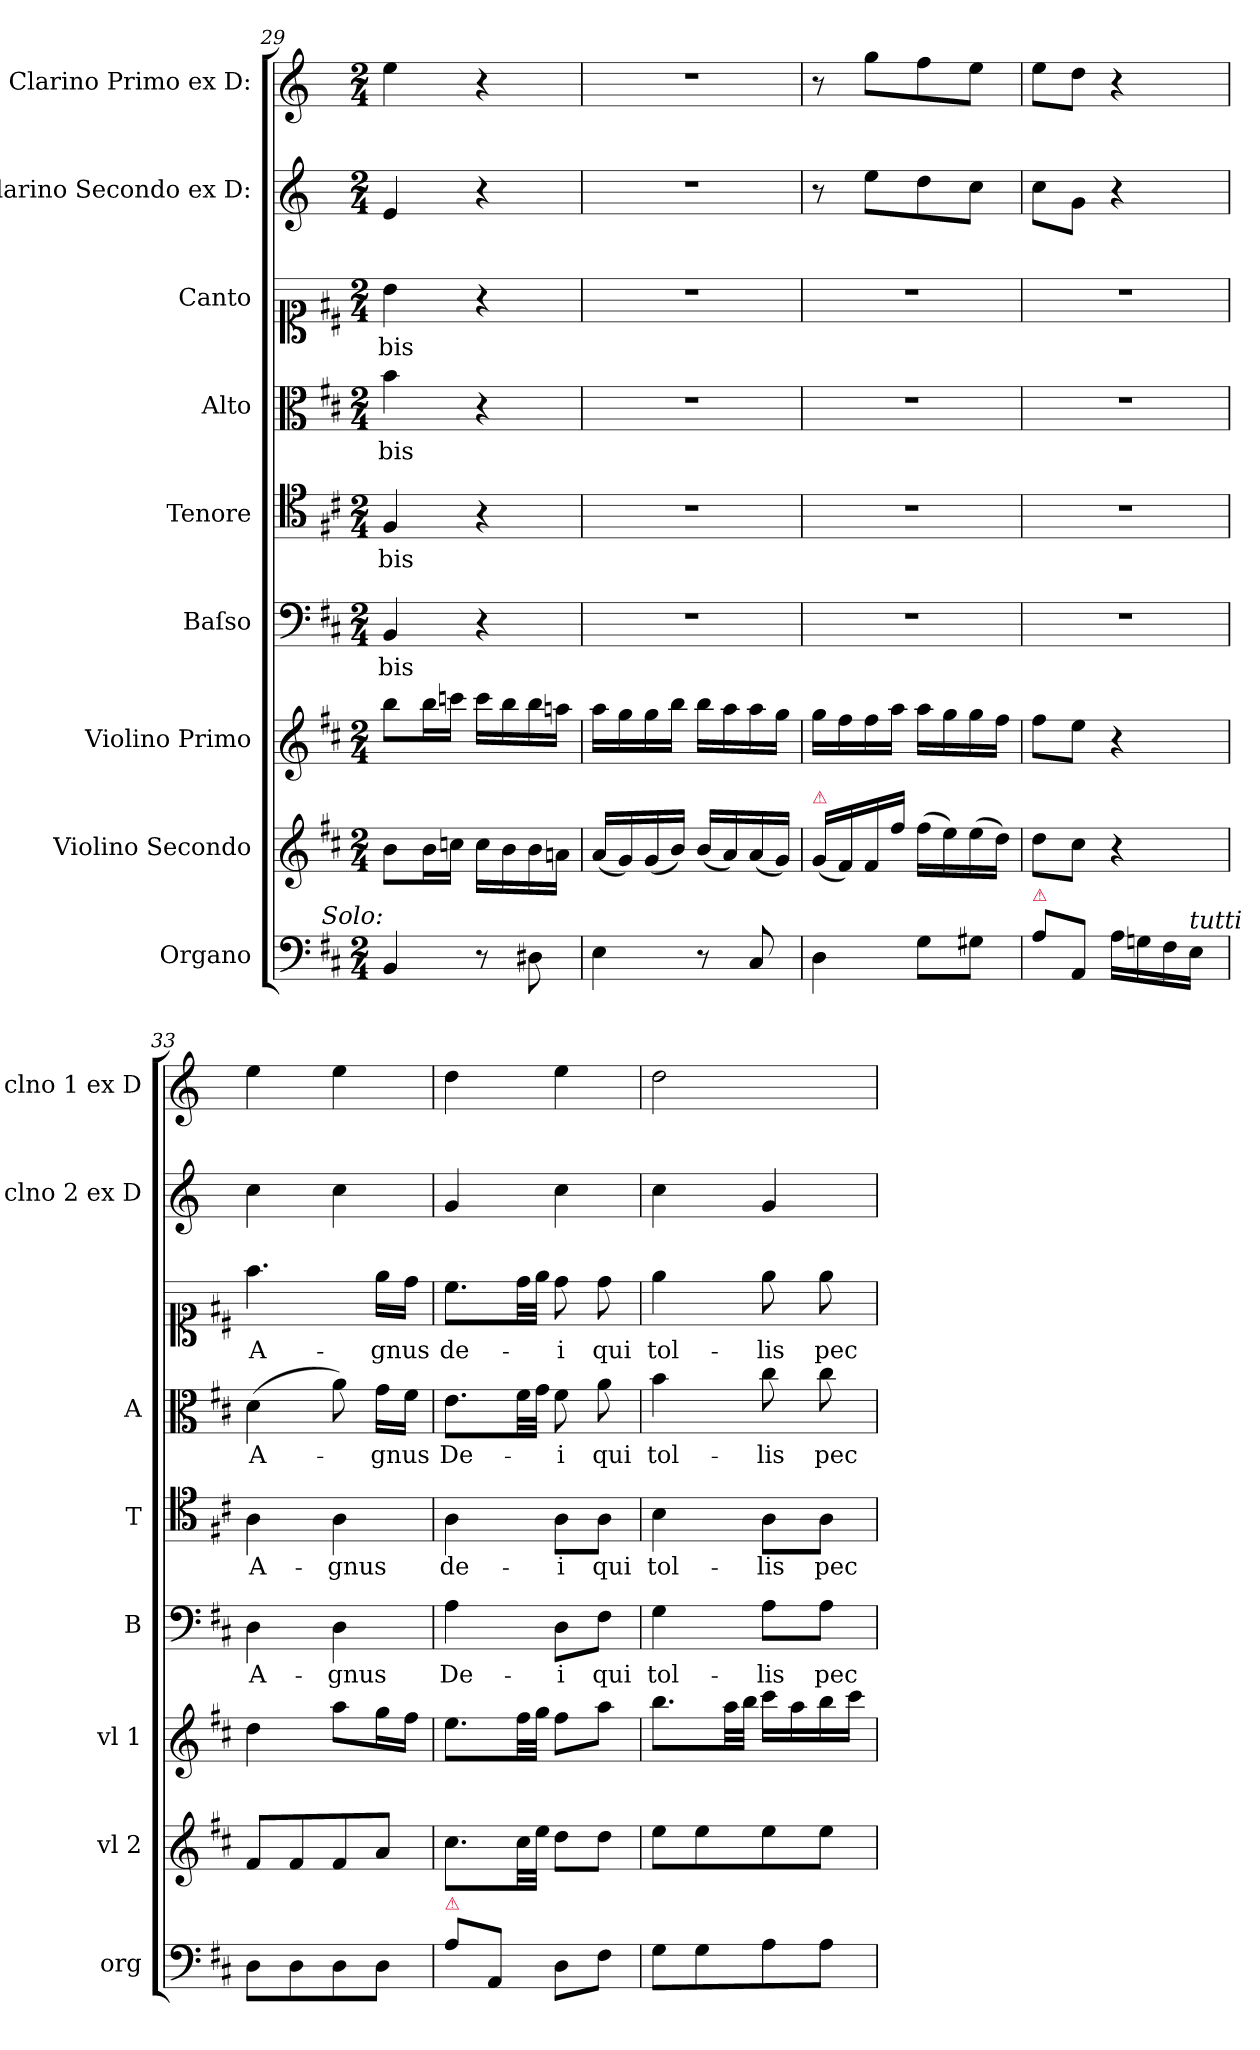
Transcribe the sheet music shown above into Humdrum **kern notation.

**kern	**kern	**kern	**kern	**text	**kern	**text	**kern	**text	**kern	**text	**kern	**kern
*part9	*part8	*part7	*part6	*part6	*part5	*part5	*part4	*part4	*part3	*part3	*part2	*part1
*staff9	*staff8	*staff7	*staff6	*staff6	*staff5	*staff5	*staff4	*staff4	*staff3	*staff3	*staff2	*staff1
*I"Organo	*I"Violino Secondo	*I"Violino Primo	*I"Baſso	*	*I"Tenore	*	*I"Alto	*	*I"Canto	*	*I"Clarino Secondo ex D:	*I"Clarino Primo ex D:
*I'org	*I'vl 2	*I'vl 1	*I'B	*	*I'T	*	*I'A	*	*	*	*I'clno 2 ex D	*I'clno 1 ex D
*clefF4	*clefG2	*clefG2	*clefF4	*	*clefC4	*	*clefC3	*	*clefC1	*	*clefG2	*clefG2
*	*	*	*	*	*	*	*	*	*	*	*ITrd-1c-2	*ITrd-1c-2
*k[f#c#]	*k[f#c#]	*k[f#c#]	*k[f#c#]	*	*k[f#c#]	*	*k[f#c#]	*	*k[f#c#]	*	*k[f#c#]	*k[f#c#]
*D:	*D:	*D:	*D:	*	*D:	*	*D:	*	*D:	*	*D:	*D:
*M2/4	*M2/4	*M2/4	*M2/4	*	*M2/4	*	*M2/4	*	*M2/4	*	*M2/4	*M2/4
=29	=29	=29	=29	=29	=29	=29	=29	=29	=29	=29	=29	=29
!LO:TX:a:i:rj:t=Solo&colon;	!	!	!	!	!	!	!	!	!	!	!	!
4BB/	8b\L	8bb\L	4BB/	-bis	4F#/	-bis	4b\	-bis	4b\	-bis	4f#/	4ff#\
.	16b\L	16bb\L	.	.	.	.	.	.	.	.	.	.
.	16ccn\JJ	16cccn\JJ	.	.	.	.	.	.	.	.	.	.
8r	16cc\LL	16ccc\LL	4r	.	4r	.	4r	.	4r	.	4r	4r
.	16b\	16bb\	.	.	.	.	.	.	.	.	.	.
8D#X\	16b\	16bb\	.	.	.	.	.	.	.	.	.	.
.	16an\JJ	16aan\JJ	.	.	.	.	.	.	.	.	.	.
=30	=30	=30	=30	=30	=30	=30	=30	=30	=30	=30	=30	=30
4E\	(16a/LL	16aa\LL	2r	.	2r	.	2r	.	2r	.	2r	2r
.	16g/)	16gg\	.	.	.	.	.	.	.	.	.	.
.	(16g/	16gg\	.	.	.	.	.	.	.	.	.	.
.	16b/JJ)	16bb\JJ	.	.	.	.	.	.	.	.	.	.
8r	(16b/LL	16bb\LL	.	.	.	.	.	.	.	.	.	.
.	16a/)	16aa\	.	.	.	.	.	.	.	.	.	.
8C#/	(16a/	16aa\	.	.	.	.	.	.	.	.	.	.
.	16g/JJ)	16gg\JJ	.	.	.	.	.	.	.	.	.	.
=31	=31	=31	=31	=31	=31	=31	=31	=31	=31	=31	=31	=31
!	!LO:TX:a:color=crimson:t=⚠	!	!	!	!	!	!	!	!	!	!	!
4D\	(16g/LL	16gg\LL	2r	.	2r	.	2r	.	2r	.	8r	8r
.	16f#/)	16ff#\	.	.	.	.	.	.	.	.	.	.
.	16f#/	16ff#\	.	.	.	.	.	.	.	.	8ff#\L	8aa\L
.	16ff#\JJ	16aa\JJ	.	.	.	.	.	.	.	.	.	.
8G\L	(16ff#\LL	16aa\LL	.	.	.	.	.	.	.	.	8ee\	8gg\
.	16ee\)	16gg\	.	.	.	.	.	.	.	.	.	.
8G#X\J	(16ee\	16gg\	.	.	.	.	.	.	.	.	8dd\J	8ff#\J
.	16dd\JJ)	16ff#\JJ	.	.	.	.	.	.	.	.	.	.
=32	=32	=32	=32	=32	=32	=32	=32	=32	=32	=32	=32	=32
!LO:TX:a:color=crimson:t=⚠	!	!	!	!	!	!	!	!	!	!	!	!
8A\L	8dd\L	8ff#\L	2r	.	2r	.	2r	.	2r	.	8dd\L	8ff#\L
8AA/J	8cc#\J	8ee\J	.	.	.	.	.	.	.	.	8a\J	8ee\J
16A\LL	4r	4r	.	.	.	.	.	.	.	.	4r	4r
16Gn\	.	.	.	.	.	.	.	.	.	.	.	.
16F#\	.	.	.	.	.	.	.	.	.	.	.	.
!LO:TX:a:i:t=tutti	!	!	!	!	!	!	!	!	!	!	!	!
16E\JJ	.	.	.	.	.	.	.	.	.	.	.	.
=33	=33	=33	=33	=33	=33	=33	=33	=33	=33	=33	=33	=33
8D\L	8f#/L	4dd\	4D\	A-	4A\	A-	(4d\	A-	4.ff#\	A-	4dd\	4ff#\
8D\	8f#/	.	.	.	.	.	.	.	.	.	.	.
8D\	8f#/	8aa\L	4D\	-gnus	4A\	-gnus	8a\)	.	.	.	4dd\	4ff#\
8D\J	8a/J	16gg\L	.	.	.	.	16g\LL	-gnus	16ee\LL	-gnus	.	.
.	.	16ff#\JJ	.	.	.	.	16f#\JJ	.	16dd\JJ	.	.	.
=34	=34	=34	=34	=34	=34	=34	=34	=34	=34	=34	=34	=34
!LO:TX:a:color=crimson:t=⚠	!	!	!	!	!	!	!	!	!	!	!	!
8A\L	8.cc#\L	8.ee\L	4A\	De-	4A\	de-	8.e\L	De-	8.cc#\L	de-	4a/	4ee\
8AA/J	.	.	.	.	.	.	.	.	.	.	.	.
.	32cc#\LL	32ff#\LL	.	.	.	.	32f#\LL	.	32dd\LL	.	.	.
.	32ee\JJJ	32gg\JJJ	.	.	.	.	32g\JJJ	.	32ee\JJJ	.	.	.
8D\L	8dd\L	8ff#\L	8D\L	-i	8A\L	-i	8f#\	-i	8dd\	-i	4dd\	4ff#\
8F#\J	8dd\J	8aa\J	8F#\J	qui	8A\J	qui	8a\	qui	8dd\	qui	.	.
=35	=35	=35	=35	=35	=35	=35	=35	=35	=35	=35	=35	=35
8G\L	8ee\L	8.bb\L	4G\	tol-	4B\	tol-	4b\	tol-	4ee\	tol-	4dd\	2ee\
8G\	8ee\	.	.	.	.	.	.	.	.	.	.	.
.	.	32aa\LL	.	.	.	.	.	.	.	.	.	.
.	.	32bb\JJJ	.	.	.	.	.	.	.	.	.	.
8A\	8ee\	16ccc#\LL	8A\L	-lis	8A\L	-lis	8cc#\	-lis	8ee\	-lis	4a/	.
.	.	16aa\	.	.	.	.	.	.	.	.	.	.
8A\J	8ee\J	16bb\	8A\J	pec-	8A\J	pec-	8cc#\	pec-	8ee\	pec-	.	.
.	.	16ccc#\JJ	.	.	.	.	.	.	.	.	.	.
=	=	=	=	=	=	=	=	=	=	=	=	=
*-	*-	*-	*-	*-	*-	*-	*-	*-	*-	*-	*-	*-
